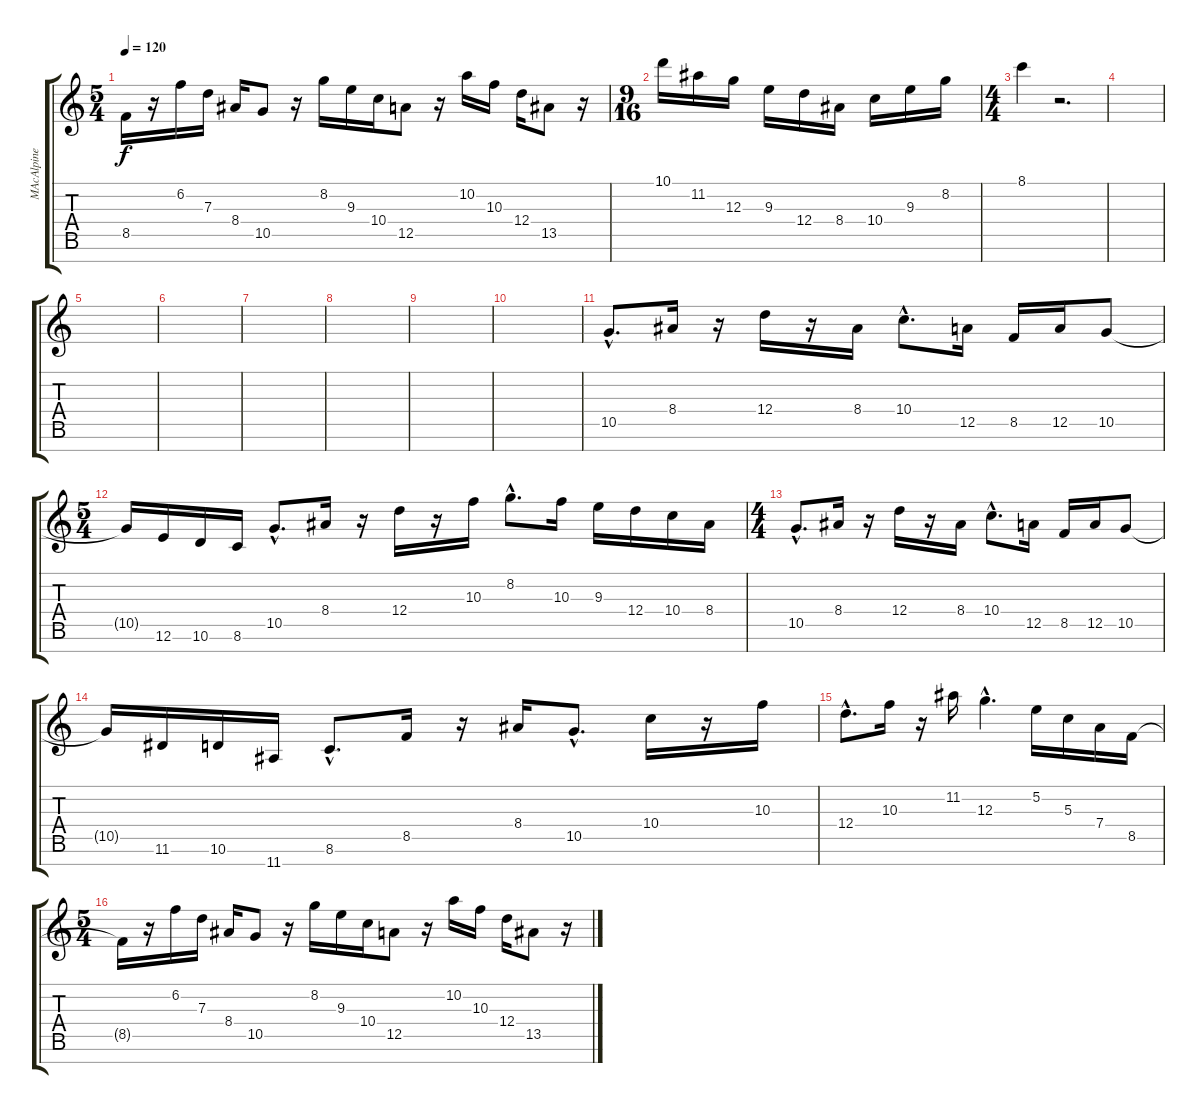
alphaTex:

\track ("MAcAlpine Guitar" "MAcAlpine ") {instrument overdrivenguitar}
\staff {score tabs}
\tuning (E4 B3 G3 D3 A2 E2 B1) {hide}
\ts (5 4)
\tempo 120
\clef g2
\ks c
8.5{t}.16{dy f} r.16 6.2.16 7.3.16 8.4.16 10.5.8 r.16 8.2.16 9.3.16 10.4.16 12.5.8 r.16 10.2.16 10.3.16 12.4.16 13.5.8 r.16 |
\ts (9 16)
10.1.16 11.2.16 12.3.16 9.3.16 12.4.16 8.4.16 10.4.16 9.3.16 8.2.16 |
\ts (4 4)
8.1.4 r.2{d} |
|
|
|
|
|
|
|
10.5{hac}.8{d} 8.4.16 r.16 12.4.16 r.16 8.4.16 10.4{hac}.8{d} 12.5.16 8.5.16 12.5.16 10.5.8 |
\ts (5 4)
10.5{t}.16 12.6.16 10.6.16 8.6.16 10.5{hac}.8{d} 8.4.16 r.16 12.4.16 r.16 10.3.16 8.2{hac}.8{d} 10.3.16 9.3.16 12.4.16 10.4.16 8.4.16 |
\ts (4 4)
10.5{hac}.8{d} 8.4.16 r.16 12.4.16 r.16 8.4.16 10.4{hac}.8{d} 12.5.16 8.5.16 12.5.16 10.5.8 |
10.5{t}.16 11.6.16 10.6.16 11.7.16 8.6{hac}.8{d} 8.5.16 r.16 8.4.16 10.5{hac}.8{d} 10.4.16 r.16 10.3.16 |
12.4{hac}.8{d} 10.3.16 r.16 11.2.16 12.3{hac}.4{d} 5.2.16 5.3.16 7.4.16 8.5.16 |
\ts (5 4)
8.5{t}.16 r.16 6.2.16 7.3.16 8.4.16 10.5.8 r.16 8.2.16 9.3.16 10.4.16 12.5.8 r.16 10.2.16 10.3.16 12.4.16 13.5.8 r.16
